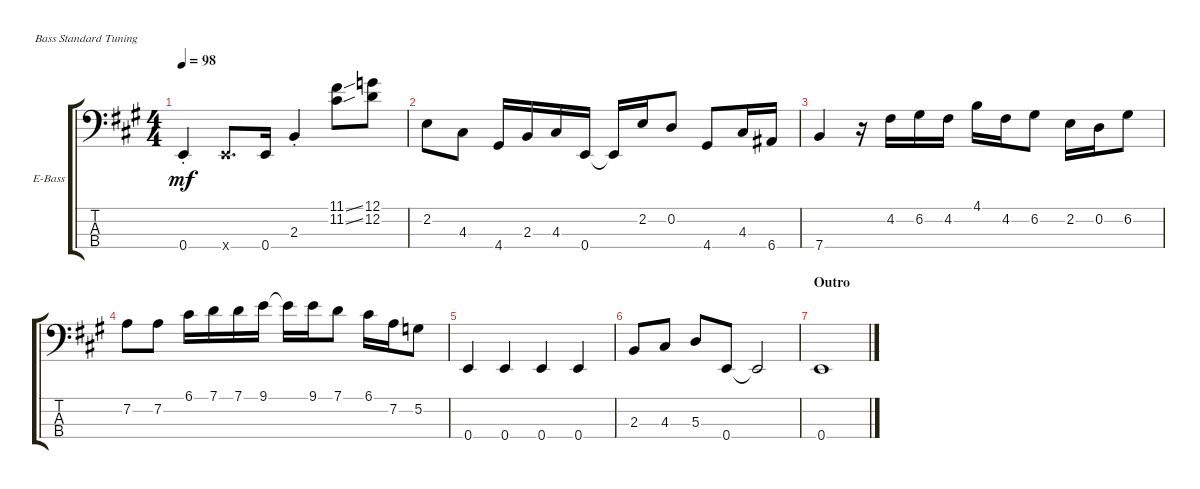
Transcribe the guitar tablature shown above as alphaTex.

\bracketExtendMode groupsimilarinstruments
\firstSystemTrackNameOrientation horizontal
\otherSystemsTrackNameOrientation horizontal
\track ("Electric Bass" "E-Bass") {instrument electricbassfinger}
\staff {score tabs}
\tuning (G2 D2 A1 E1)
\ts (4 4)
\tempo 98
\clef f4
\scale
0.333333
\ks a
0.4{st}.4{dy mf} 0.4{x}.8{d} 0.4.16 2.3{st}.4 (11.2{ss} 11.1{ss}).8 (12.1 12.2).8 |
\scale
0.333333 2.2.8 4.3.8 4.4.16 2.3.16 4.3.16 0.4.16 0.4{t}.16 2.2.16 0.2.8 4.4.8 4.3.16 6.4.16 |
\scale
0.333333 7.4.4 r.16 4.2.16 6.2.16 4.2.16 4.1.16 4.2.16 6.2.8 2.2.16 0.2.16 6.2.8 |
\scale
0.333333 7.2.8 7.2.8 6.1.16 7.1.16 7.1.16 9.1.16 9.1{t}.16 9.1.16 7.1.8 6.1.16 7.2.16 5.2.8 |
\scale
0.333333 0.4.4 0.4.4 0.4.4 0.4.4 |
\scale
0.333333 2.3.8 4.3.8 5.3.8 0.4.8 0.4{t}.2 |
\section ("" "Outro")
\scale
0.333333 0.4.1 |
\scale
0.333333 |
\scale
0.333333 |
\scale
0.333333 |
\scale
0.333333 |
\scale
0.333333 |
\scale
0.333333 |
\scale
0.333333
